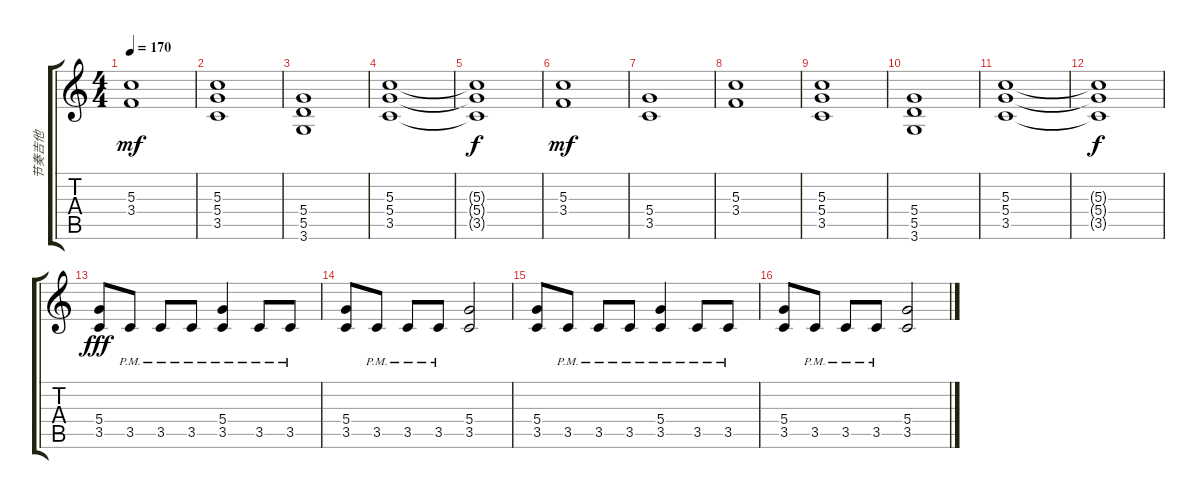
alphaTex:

\track ("节奏吉他" "节奏吉他") {instrument distortionguitar}
\staff {score tabs}
\tuning (E4 B3 G3 D3 A2 E2) {hide}
\ts (4 4)
\tempo 170
\clef g2
\ks c
(5.3 3.4).1{dy mf} |
(5.3 5.4 3.5).1 |
(5.4 5.5 3.6).1 |
(5.3 5.4 3.5).1 |
(5.3{t} 5.4{t} 3.5{t}).1{dy f} |
(5.3 3.4).1{dy mf} |
(5.4 3.5).1 |
(5.3 3.4).1 |
(5.3 5.4 3.5).1 |
(5.4 5.5 3.6).1 |
(5.3 5.4 3.5).1 |
(5.3{t} 5.4{t} 3.5{t}).1{txt "" dy f} |
(5.4 3.5).8{dy fff} 3.5{pm}.8 3.5{pm}.8 3.5{pm}.8 (5.4{pm} 3.5{pm}).4 3.5{pm}.8 3.5{pm}.8 |
(5.4 3.5).8 3.5{pm}.8 3.5{pm}.8 3.5{pm}.8 (5.4 3.5).2 |
(5.4 3.5).8 3.5{pm}.8 3.5{pm}.8 3.5{pm}.8 (5.4{pm} 3.5{pm}).4 3.5{pm}.8 3.5{pm}.8 |
(5.4 3.5).8 3.5{pm}.8 3.5{pm}.8 3.5{pm}.8 (5.4 3.5).2
